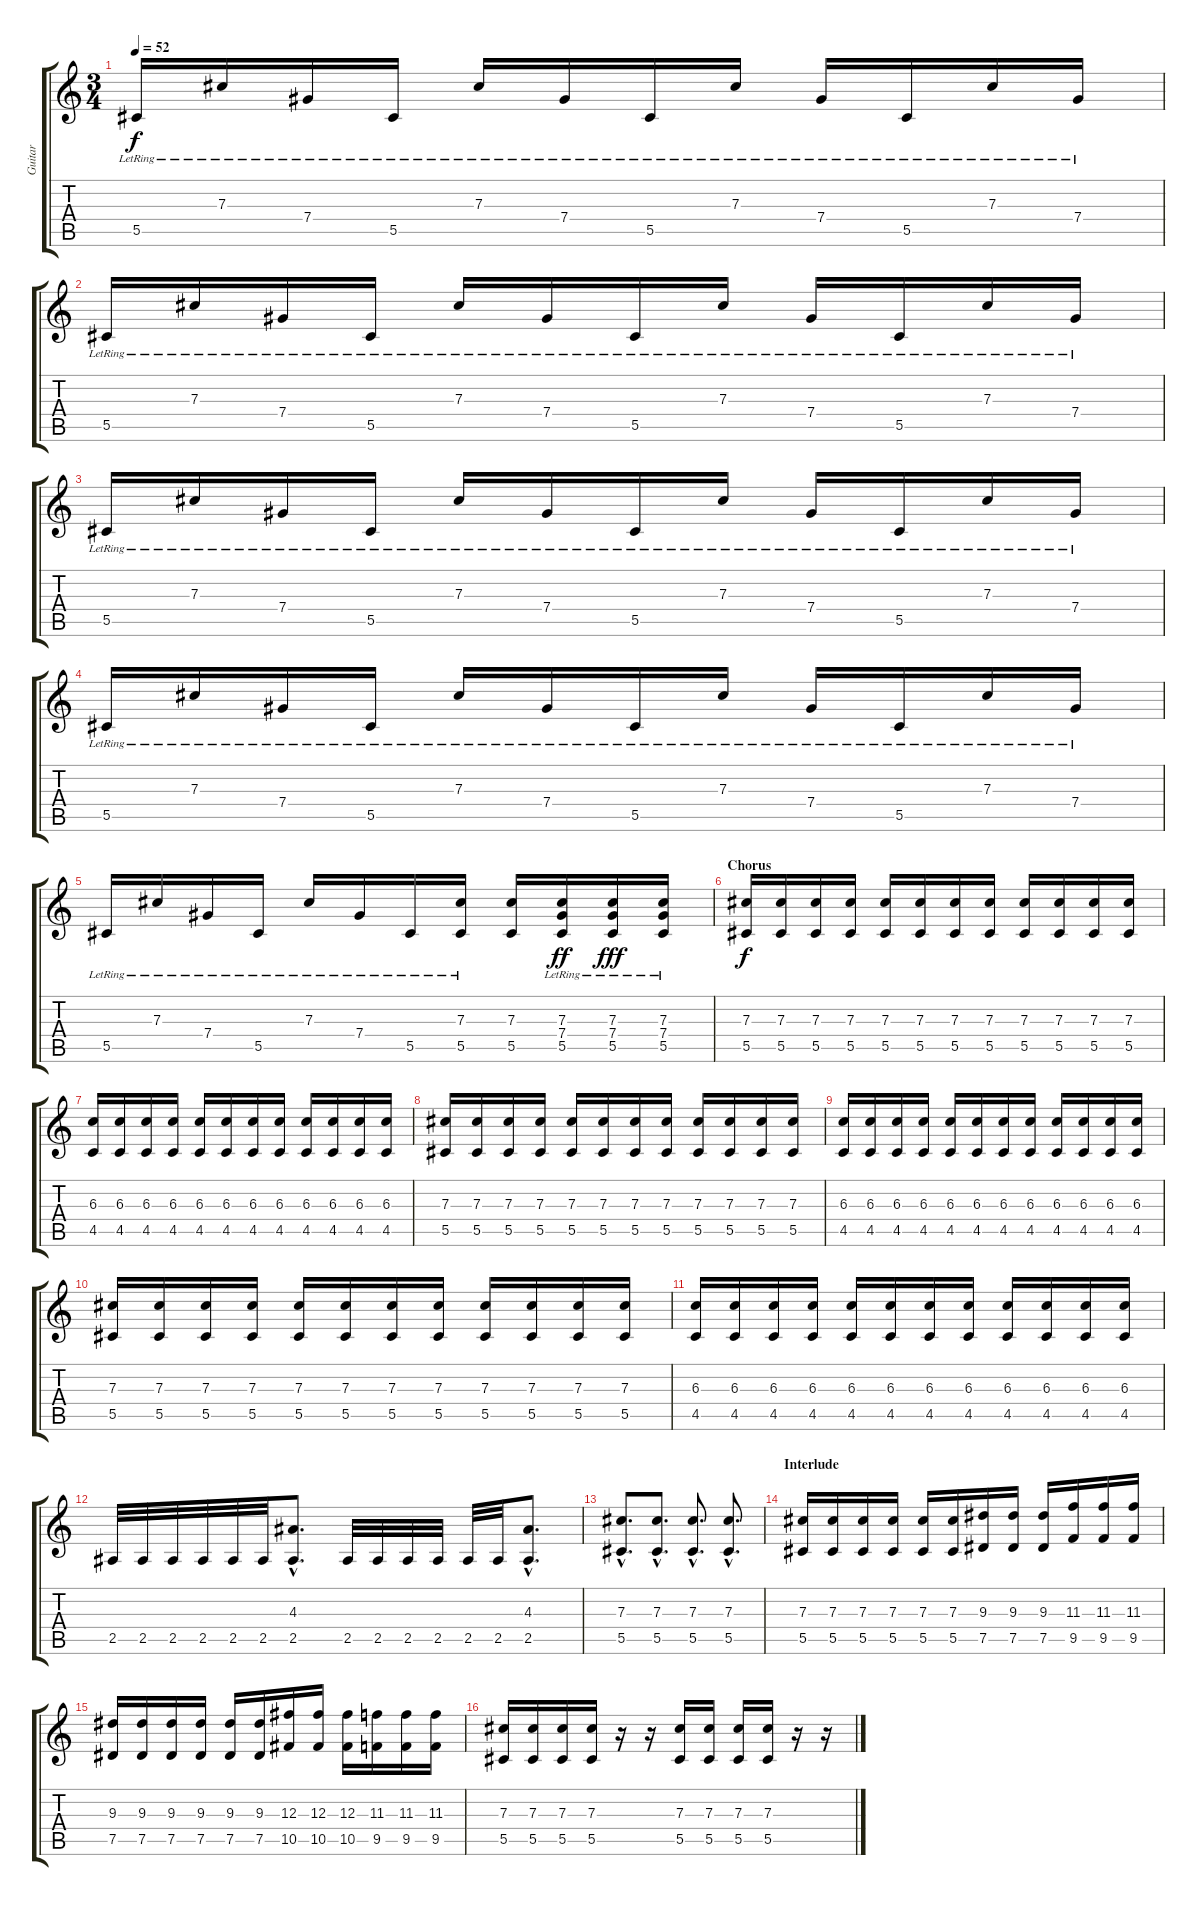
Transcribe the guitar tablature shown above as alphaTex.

\track ("Guitar" "Guitar") {instrument electricguitarjazz}
\staff {score tabs}
\tuning (Eb4 Bb3 Gb3 Db3 Ab2 Eb2) {hide}
\ts (3 4)
\tempo 52
\clef g2
\ks c
5.5{lr}.16{dy f} 7.3{lr}.16 7.4{lr}.16 5.5{lr}.16 7.3{lr}.16 7.4{lr}.16 5.5{lr}.16 7.3{lr}.16 7.4{lr}.16 5.5{lr}.16 7.3{lr}.16 7.4{lr}.16 |
5.5{lr}.16{volume 12} 7.3{lr}.16 7.4{lr}.16 5.5{lr}.16 7.3{lr}.16 7.4{lr}.16 5.5{lr}.16 7.3{lr}.16 7.4{lr}.16 5.5{lr}.16 7.3{lr}.16 7.4{lr}.16 |
5.5{lr}.16 7.3{lr}.16 7.4{lr}.16 5.5{lr}.16 7.3{lr}.16 7.4{lr}.16 5.5{lr}.16 7.3{lr}.16 7.4{lr}.16 5.5{lr}.16 7.3{lr}.16 7.4{lr}.16 |
5.5{lr}.16 7.3{lr}.16 7.4{lr}.16 5.5{lr}.16 7.3{lr}.16 7.4{lr}.16 5.5{lr}.16 7.3{lr}.16 7.4{lr}.16 5.5{lr}.16 7.3{lr}.16 7.4{lr}.16 |
5.5{lr}.16 7.3{lr}.16 7.4{lr}.16 5.5{lr}.16 7.3{lr}.16 7.4{lr}.16 5.5{lr}.16 (7.3{lr} 5.5).16 (7.3 5.5).16 (7.3 7.4 5.5{lr}).16{dy ff} (7.3{lr} 7.4 5.5).16{dy fff} (7.3 7.4{lr} 5.5).16 |
\section ("" "Chorus")
(7.3 5.5).16{dy f instrument distortionguitar} (7.3 5.5).16 (7.3 5.5).16 (7.3 5.5).16 (7.3 5.5).16 (7.3 5.5).16 (7.3 5.5).16 (7.3 5.5).16 (7.3 5.5).16 (7.3 5.5).16 (7.3 5.5).16 (7.3 5.5).16 |
(6.3 4.5).16 (6.3 4.5).16 (6.3 4.5).16 (6.3 4.5).16 (6.3 4.5).16 (6.3 4.5).16 (6.3 4.5).16 (6.3 4.5).16 (6.3 4.5).16 (6.3 4.5).16 (6.3 4.5).16 (6.3 4.5).16 |
(7.3 5.5).16 (7.3 5.5).16 (7.3 5.5).16 (7.3 5.5).16 (7.3 5.5).16 (7.3 5.5).16 (7.3 5.5).16 (7.3 5.5).16 (7.3 5.5).16 (7.3 5.5).16 (7.3 5.5).16 (7.3 5.5).16 |
(6.3 4.5).16 (6.3 4.5).16 (6.3 4.5).16 (6.3 4.5).16 (6.3 4.5).16 (6.3 4.5).16 (6.3 4.5).16 (6.3 4.5).16 (6.3 4.5).16 (6.3 4.5).16 (6.3 4.5).16 (6.3 4.5).16 |
(7.3 5.5).16 (7.3 5.5).16 (7.3 5.5).16 (7.3 5.5).16 (7.3 5.5).16 (7.3 5.5).16 (7.3 5.5).16 (7.3 5.5).16 (7.3 5.5).16 (7.3 5.5).16 (7.3 5.5).16 (7.3 5.5).16 |
(6.3 4.5).16 (6.3 4.5).16 (6.3 4.5).16 (6.3 4.5).16 (6.3 4.5).16 (6.3 4.5).16 (6.3 4.5).16 (6.3 4.5).16 (6.3 4.5).16 (6.3 4.5).16 (6.3 4.5).16 (6.3 4.5).16 |
2.5.32 2.5.32 2.5.32 2.5.32 2.5.32 2.5.32 (4.3{hac} 2.5{hac}).8{d} 2.5.32 2.5.32 2.5.32 2.5.32 2.5.32 2.5.32 (4.3{hac} 2.5{hac}).8{d} |
(7.3{hac} 5.5{hac}).8{d} (7.3{hac} 5.5{hac}).8{d} (7.3{hac} 5.5{hac}).8{d} (7.3{hac} 5.5{hac}).8{d} |
\section ("" "Interlude")
(7.3 5.5).16 (7.3 5.5).16 (7.3 5.5).16 (7.3 5.5).16 (7.3 5.5).16 (7.3 5.5).16 (9.3 7.5).16 (9.3 7.5).16 (9.3 7.5).16 (11.3 9.5).16 (11.3 9.5).16 (11.3 9.5).16 |
(9.3 7.5).16 (9.3 7.5).16 (9.3 7.5).16 (9.3 7.5).16 (9.3 7.5).16 (9.3 7.5).16 (12.3 10.5).16 (12.3 10.5).16 (12.3 10.5).16 (11.3 9.5).16 (11.3 9.5).16 (11.3 9.5).16 |
(7.3 5.5).16 (7.3 5.5).16 (7.3 5.5).16 (7.3 5.5).16 r.16 r.16 (7.3 5.5).16 (7.3 5.5).16 (7.3 5.5).16 (7.3 5.5).16 r.16 r.16
